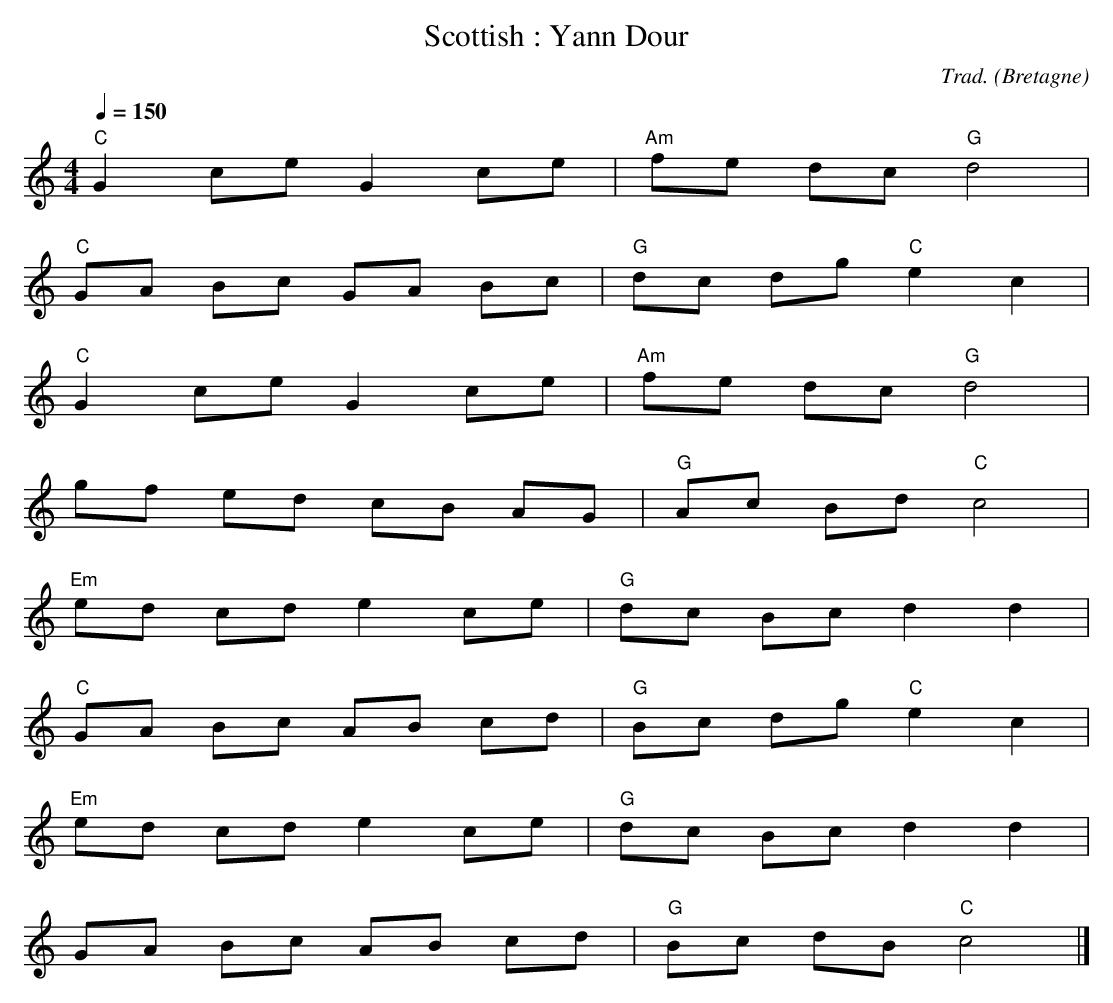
X:1
T:Scottish : Yann Dour
C:Trad.
O:Bretagne
M:4/4
L:1/16
Q:1/4=150
K:C
"C"G4 c2e2 G4 c2e2 | "Am"f2e2 d2c2 "G"d8 |
"C"G2A2 B2c2 G2A2 B2c2 | "G"d2c2 d2g2 "C"e4 c4 |
"C"G4 c2e2 G4 c2e2 | "Am"f2e2 d2c2 "G"d8 |
g2f2 e2d2 c2B2 A2G2 | "G"A2c2 B2d2 "C"c8 |
"Em"e2d2 c2d2 e4 c2e2 | "G"d2c2 B2c2 d4 d4 |
"C"G2A2 B2c2 A2B2 c2d2 | "G"B2c2 d2g2 "C"e4 c4 |
"Em"e2d2 c2d2 e4 c2e2 | "G"d2c2 B2c2 d4 d4 |
G2A2 B2c2 A2B2 c2d2 | "G"B2c2 d2B2 "C"c8 |]
